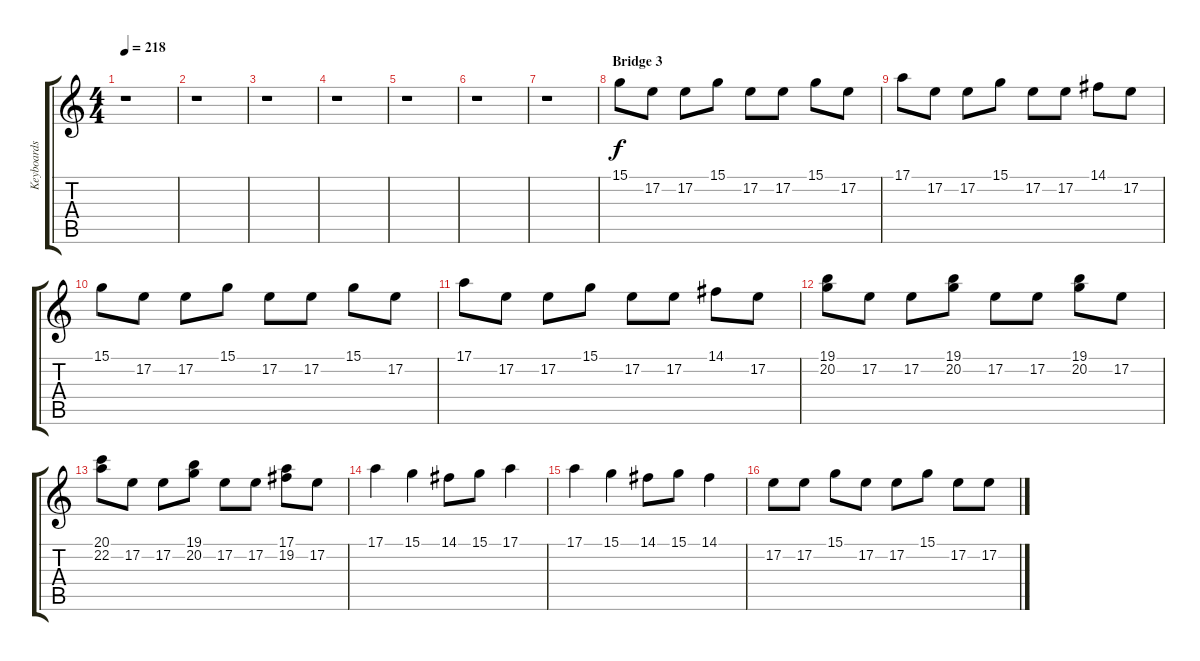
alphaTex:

\track ("Keyboards 1" "Keyboards ") {instrument musicbox}
\staff {score tabs}
\tuning (E4 B3 G3 D3 A2 E2) {hide}
\ts (4 4)
\tempo 218
\clef g2
\ks c
r.1{dy f} |
r.1 |
r.1 |
r.1 |
r.1 |
r.1 |
r.1 |
\section ("" "Bridge 3")
15.1.8{volume 11 instrument musicbox} 17.2.8 17.2.8 15.1.8 17.2.8 17.2.8 15.1.8 17.2.8 |
17.1.8 17.2.8 17.2.8 15.1.8 17.2.8 17.2.8 14.1.8 17.2.8 |
15.1.8 17.2.8 17.2.8 15.1.8 17.2.8 17.2.8 15.1.8 17.2.8 |
17.1.8 17.2.8 17.2.8 15.1.8 17.2.8 17.2.8 14.1.8 17.2.8 |
(19.1 20.2).8 17.2.8 17.2.8 (19.1 20.2).8 17.2.8 17.2.8 (19.1 20.2).8 17.2.8 |
(20.1 22.2).8 17.2.8 17.2.8 (19.1 20.2).8 17.2.8 17.2.8 (17.1 19.2).8 17.2.8 |
17.1.4 15.1.4 14.1.8 15.1.8 17.1.4 |
17.1.4 15.1.4 14.1.8 15.1.8 14.1.4 |
17.2.8 17.2.8 15.1.8 17.2.8 17.2.8 15.1.8 17.2.8 17.2.8
